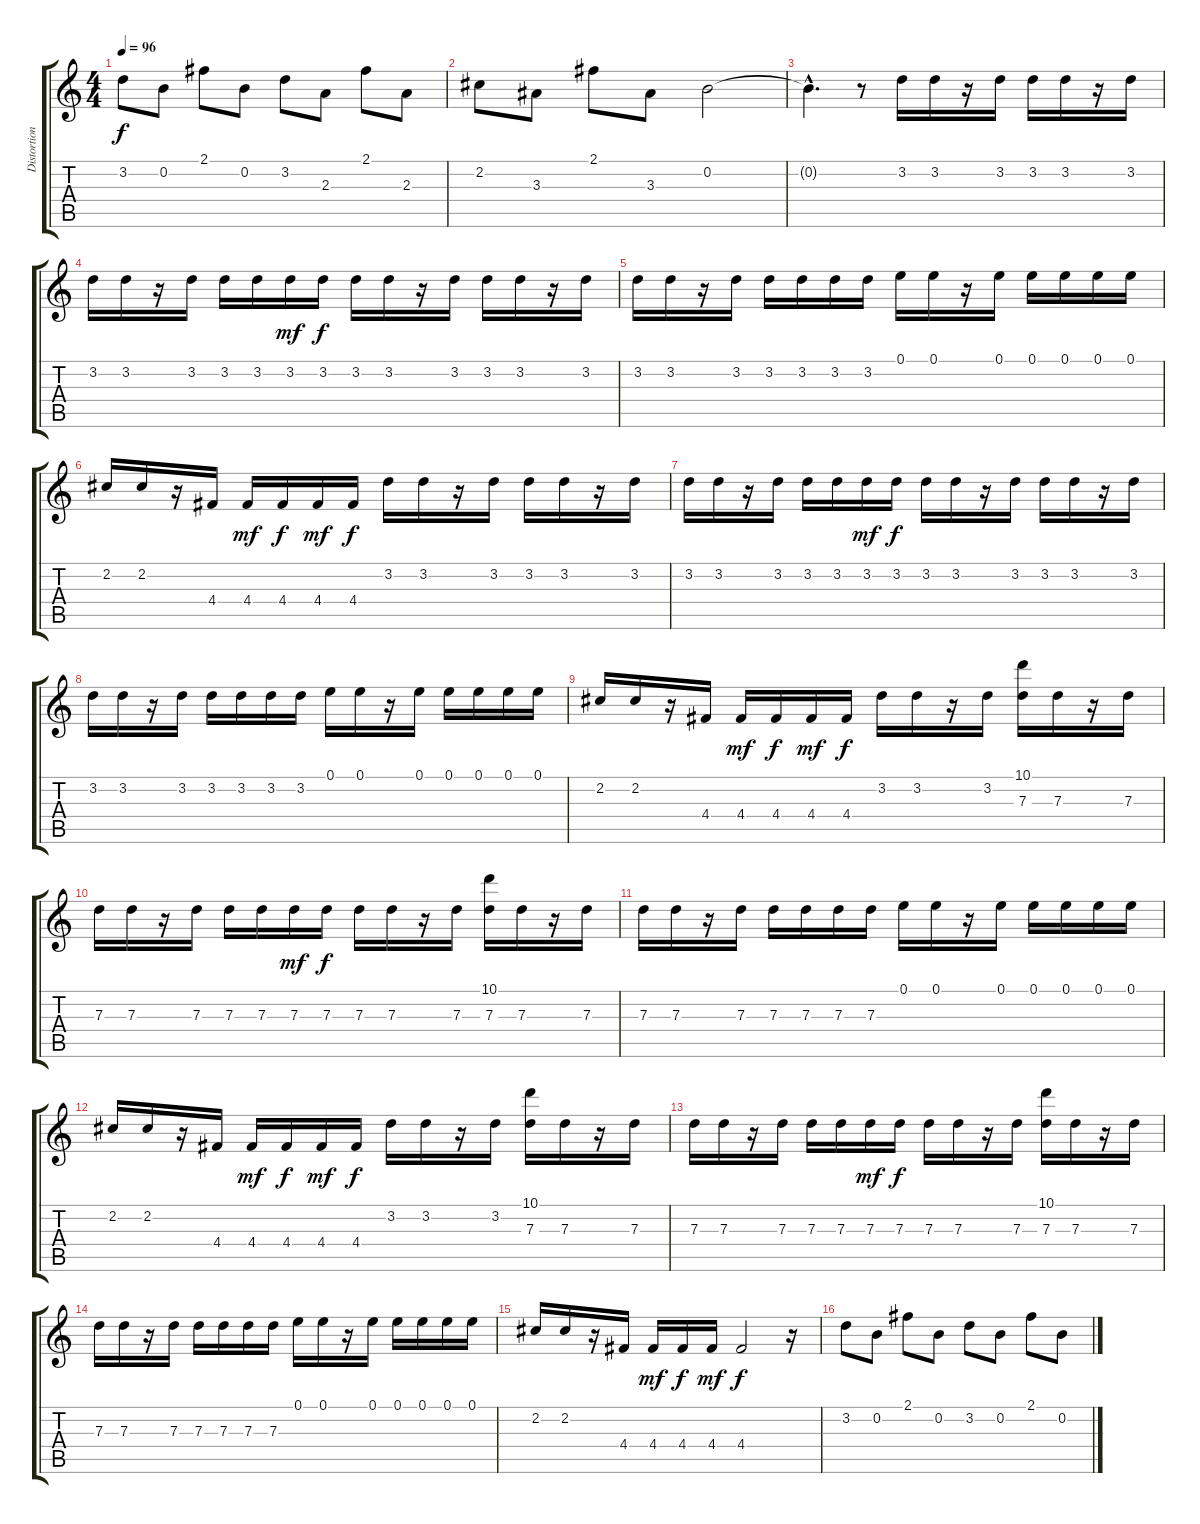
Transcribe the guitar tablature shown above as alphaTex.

\track ("Distortion (R)" "Distortion") {instrument overdrivenguitar}
\staff {score tabs}
\tuning (E4 B3 G3 D3 A2 E2) {hide}
\ts (4 4)
\tempo 96
\clef g2
\ks c
3.2.8{dy f} 0.2.8 2.1.8 0.2.8 3.2.8 2.3.8 2.1.8 2.3.8 |
2.2.8 3.3.8 2.1.8 3.3.8 0.2.2{volume 11} |
0.2{hac t}.4{d} r.8 3.2.16{volume 14} 3.2.16 r.16 3.2.16 3.2.16 3.2.16 r.16 3.2.16 |
3.2.16 3.2.16 r.16 3.2.16 3.2.16 3.2.16 3.2.16{dy mf} 3.2.16{dy f} 3.2.16 3.2.16 r.16 3.2.16 3.2.16 3.2.16 r.16 3.2.16 |
3.2.16 3.2.16 r.16 3.2.16 3.2.16 3.2.16 3.2.16 3.2.16 0.1.16 0.1.16 r.16 0.1.16 0.1.16 0.1.16 0.1.16 0.1.16 |
2.2.16 2.2.16 r.16 4.4.16 4.4.16{dy mf} 4.4.16{dy f} 4.4.16{dy mf} 4.4.16{dy f} 3.2.16 3.2.16 r.16 3.2.16 3.2.16 3.2.16 r.16 3.2.16 |
3.2.16 3.2.16 r.16 3.2.16 3.2.16 3.2.16 3.2.16{dy mf} 3.2.16{dy f} 3.2.16 3.2.16 r.16 3.2.16 3.2.16 3.2.16 r.16 3.2.16 |
3.2.16 3.2.16 r.16 3.2.16 3.2.16 3.2.16 3.2.16 3.2.16 0.1.16 0.1.16 r.16 0.1.16 0.1.16 0.1.16 0.1.16 0.1.16 |
2.2.16 2.2.16 r.16 4.4.16 4.4.16{dy mf} 4.4.16{dy f} 4.4.16{dy mf} 4.4.16{dy f} 3.2.16 3.2.16 r.16 3.2.16 (10.1 7.3).16 7.3.16 r.16 7.3.16 |
7.3.16 7.3.16 r.16 7.3.16 7.3.16 7.3.16 7.3.16{dy mf} 7.3.16{dy f} 7.3.16 7.3.16 r.16 7.3.16 (10.1 7.3).16 7.3.16 r.16 7.3.16 |
7.3.16 7.3.16 r.16 7.3.16 7.3.16 7.3.16 7.3.16 7.3.16 0.1.16 0.1.16 r.16 0.1.16 0.1.16 0.1.16 0.1.16 0.1.16 |
2.2.16 2.2.16 r.16 4.4.16 4.4.16{dy mf} 4.4.16{dy f} 4.4.16{dy mf} 4.4.16{dy f} 3.2.16 3.2.16 r.16 3.2.16 (10.1 7.3).16 7.3.16 r.16 7.3.16 |
7.3.16 7.3.16 r.16 7.3.16 7.3.16 7.3.16 7.3.16{dy mf} 7.3.16{dy f} 7.3.16 7.3.16 r.16 7.3.16 (10.1 7.3).16 7.3.16 r.16 7.3.16 |
7.3.16 7.3.16 r.16 7.3.16 7.3.16 7.3.16 7.3.16 7.3.16 0.1.16 0.1.16 r.16 0.1.16 0.1.16 0.1.16 0.1.16 0.1.16 |
2.2.16 2.2.16 r.16 4.4.16 4.4.16{dy mf} 4.4.16{dy f} 4.4.16{dy mf} 4.4.2{dy f} r.16 |
3.2.8{volume 14} 0.2.8 2.1.8 0.2.8 3.2.8 0.2.8 2.1.8 0.2.8
